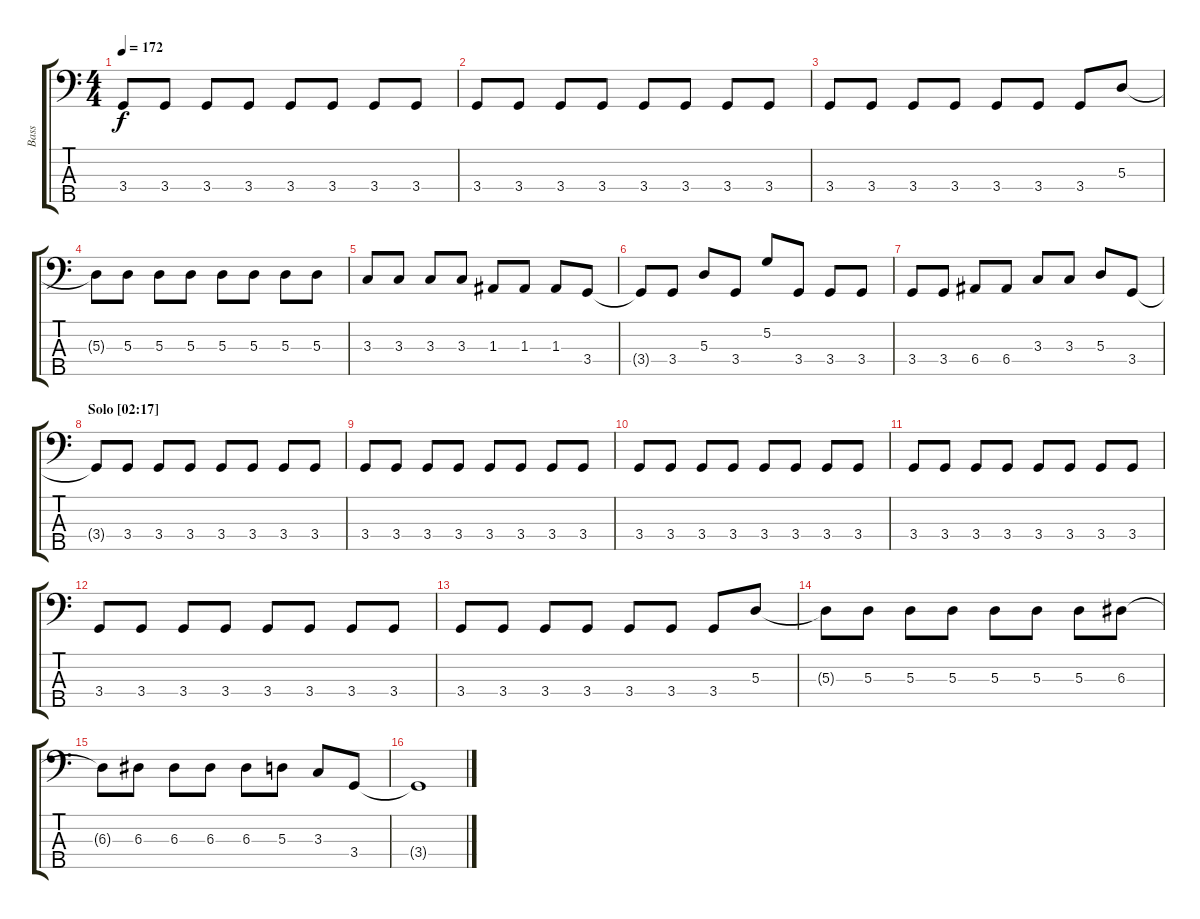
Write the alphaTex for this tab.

\track ("Bass" "Bass") {instrument electricbassfinger}
\staff {score tabs}
\tuning (G2 D2 A1 E1 B0) {hide}
\ts (4 4)
\tempo 172
\clef f4
\ks c
3.4.8{dy f} 3.4.8 3.4.8 3.4.8 3.4.8 3.4.8 3.4.8 3.4.8 |
3.4.8 3.4.8 3.4.8 3.4.8 3.4.8 3.4.8 3.4.8 3.4.8 |
3.4.8 3.4.8 3.4.8 3.4.8 3.4.8 3.4.8 3.4.8 5.3.8 |
5.3{t}.8 5.3.8 5.3.8 5.3.8 5.3.8 5.3.8 5.3.8 5.3.8 |
3.3.8 3.3.8 3.3.8 3.3.8 1.3.8 1.3.8 1.3.8 3.4.8 |
3.4{t}.8 3.4.8 5.3.8 3.4.8 5.2.8 3.4.8 3.4.8 3.4.8 |
3.4.8 3.4.8 6.4.8 6.4.8 3.3.8 3.3.8 5.3.8 3.4.8 |
\section ("" "Solo [02:17]")
3.4{t}.8 3.4.8 3.4.8 3.4.8 3.4.8 3.4.8 3.4.8 3.4.8 |
3.4.8 3.4.8 3.4.8 3.4.8 3.4.8 3.4.8 3.4.8 3.4.8 |
3.4.8 3.4.8 3.4.8 3.4.8 3.4.8 3.4.8 3.4.8 3.4.8 |
3.4.8 3.4.8 3.4.8 3.4.8 3.4.8 3.4.8 3.4.8 3.4.8 |
3.4.8 3.4.8 3.4.8 3.4.8 3.4.8 3.4.8 3.4.8 3.4.8 |
3.4.8 3.4.8 3.4.8 3.4.8 3.4.8 3.4.8 3.4.8 5.3.8 |
5.3{t}.8 5.3.8 5.3.8 5.3.8 5.3.8 5.3.8 5.3.8 6.3.8 |
6.3{t}.8 6.3.8 6.3.8 6.3.8 6.3.8 5.3.8 3.3.8 3.4.8 |
3.4{t}.1
